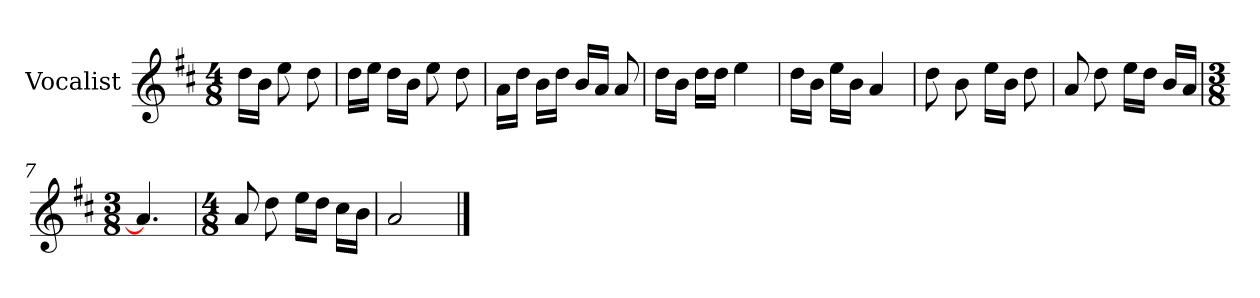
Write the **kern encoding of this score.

**kern
*part1
*staff1
*I"Vocalist
*k[f#c#]
*D:
*M4/8
=
16ddLL
16bJJ
8ee
8dd
=1
16ddLL
16eeJJ
16ddLL
16bJJ
8ee
8dd
=2
16aLL
16ddJJ
16bLL
16ddJJ
16bLL
16aJJ
8a
=3
16ddLL
16bJJ
16ddLL
16ddJJ
4ee
=4
16ddLL
16bJJ
16eeLL
16bJJ
4a
=5
8dd
8b
16eeLL
16bJJ
8dd
=6
8a
8dd
16eeLL
16ddJJ
16bLL
16aJJ
=7
*M3/8
4.a]
=8
*M4/8
8a
8dd
16eeLL
16ddJJ
16cc#LL
16bJJ
=9
2a
==
*-
